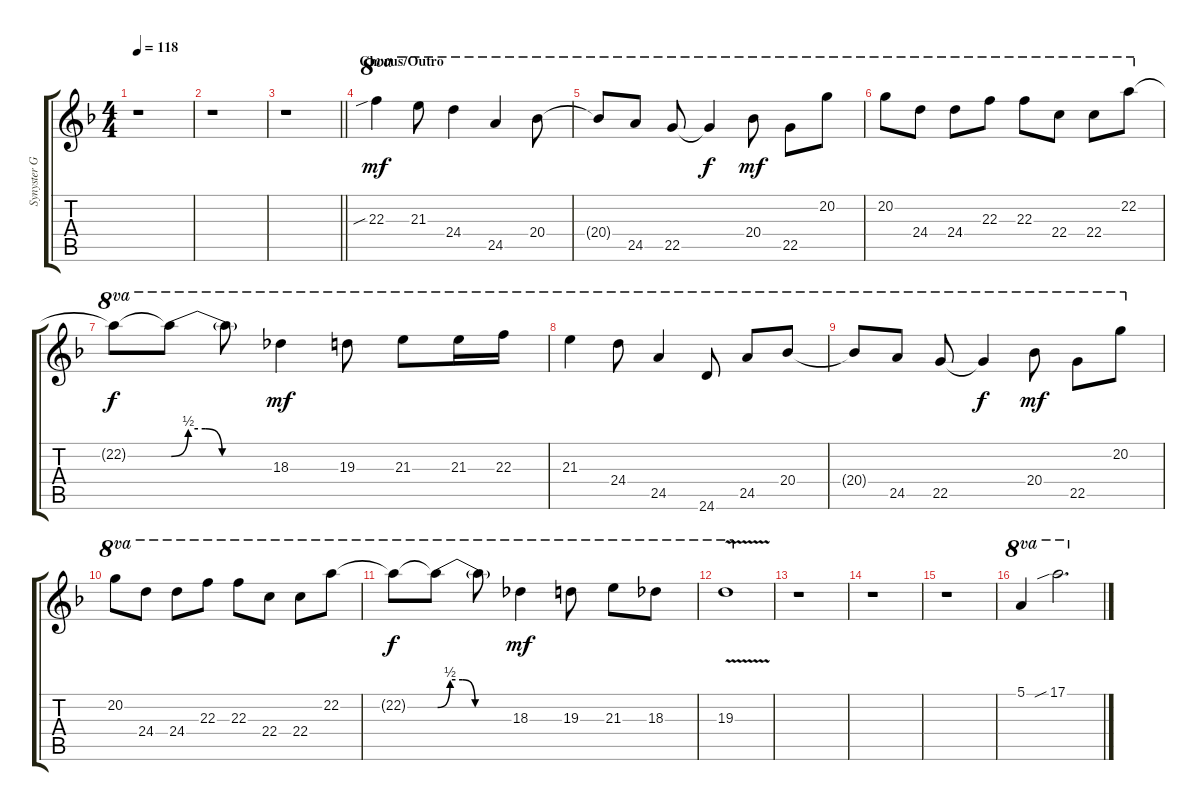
\track ("Synyster Gates" "Synyster G") {instrument distortionguitar}
\staff {score tabs}
\tuning (E4 B3 G3 D3 A2 D2) {hide}
\ts (4 4)
\tempo 118
\clef g2
\ks f
r.1{dy mf} |
r.1 |
\barLineRight lightlight
r.1 |
\section ("" "Chorus/Outro")
22.3{sib}.4{ot 8va} 21.3.8{ot 8va} 24.4.4{ot 8va} 24.5.4{ot 8va} 20.4.8{ot 8va} |
20.4{t}.8{ot 8va} 24.5.8{ot 8va} 22.5.8{ot 8va} 22.5{t}.4{ot 8va dy f} 20.4.8{ot 8va dy mf} 22.5.8{ot 8va} 20.2.8{ot 8va} |
20.2.8{ot 8va} 24.4.8{ot 8va} 24.4.8{ot 8va} 22.3.8{ot 8va} 22.3.8{ot 8va} 22.4.8{ot 8va} 22.4.8{ot 8va} 22.2.8{ot 8va} |
22.2{t}.8{ot 8va dy f} 22.2{be (custom 0 0 10 2 20 2 30 0 60 0) t}.8{ot 8va} 22.2{t}.8{ot 8va} 18.3.4{ot 8va dy mf} 19.3.8{ot 8va} 21.3.8{ot 8va} 21.3.16{ot 8va} 22.3.16{ot 8va} |
21.3.4{ot 8va} 24.4.8{ot 8va} 24.5.4{ot 8va} 24.6.8{ot 8va} 24.5.8{ot 8va} 20.4.8{ot 8va} |
20.4{t}.8{ot 8va} 24.5.8{ot 8va} 22.5.8{ot 8va} 22.5{t}.4{ot 8va dy f} 20.4.8{ot 8va dy mf} 22.5.8{ot 8va} 20.2.8{ot 8va} |
20.2.8{ot 8va} 24.4.8{ot 8va} 24.4.8{ot 8va} 22.3.8{ot 8va} 22.3.8{ot 8va} 22.4.8{ot 8va} 22.4.8{ot 8va} 22.2.8{ot 8va} |
22.2{t}.8{ot 8va dy f} 22.2{be (custom 0 0 10 2 20 2 30 0 60 0) t}.8{ot 8va} 22.2{t}.8{ot 8va} 18.3.4{ot 8va dy mf} 19.3.8{ot 8va} 21.3.8{ot 8va} 18.3.8{ot 8va} |
19.3{v}.1{ot 8va} |
r.1 |
r.1 |
r.1 |
5.1.4{ot 8va} 17.1{sib}.2{d ot 8va}
